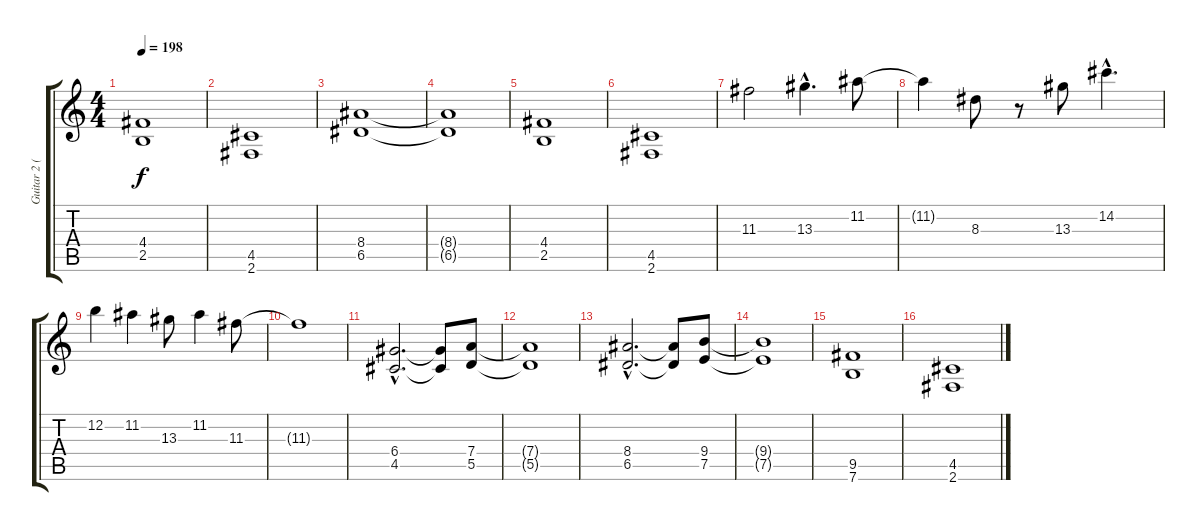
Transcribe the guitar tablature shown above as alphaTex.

\track ("Guitar 2 (Mori Junta)" "Guitar 2 (") {instrument distortionguitar}
\staff {score tabs}
\tuning (E4 B3 G3 D3 A2 E2) {hide}
\ts (4 4)
\tempo 198
\clef g2
\ks c
(4.4 2.5).1{dy f} |
(4.5 2.6).1 |
(8.4 6.5).1 |
(8.4{t} 6.5{t}).1 |
(4.4 2.5).1 |
(4.5 2.6).1 |
11.3.2 13.3{hac}.4{d} 11.2.8 |
11.2{t}.4 8.3.8 r.8 13.3.8 14.2{hac}.4{d} |
12.2.4 11.2.4 13.3.8 11.2.4 11.3.8 |
11.3{t}.1 |
(6.4{hac} 4.5{hac}).2{d} (6.4{t} 4.5{t}).8 (7.4 5.5).8 |
(7.4{t} 5.5{t}).1 |
(8.4{hac} 6.5{hac}).2{d} (8.4{t} 6.5{t}).8 (9.4 7.5).8 |
(9.4{t} 7.5{t}).1 |
(9.5 7.6).1 |
(4.5 2.6).1
